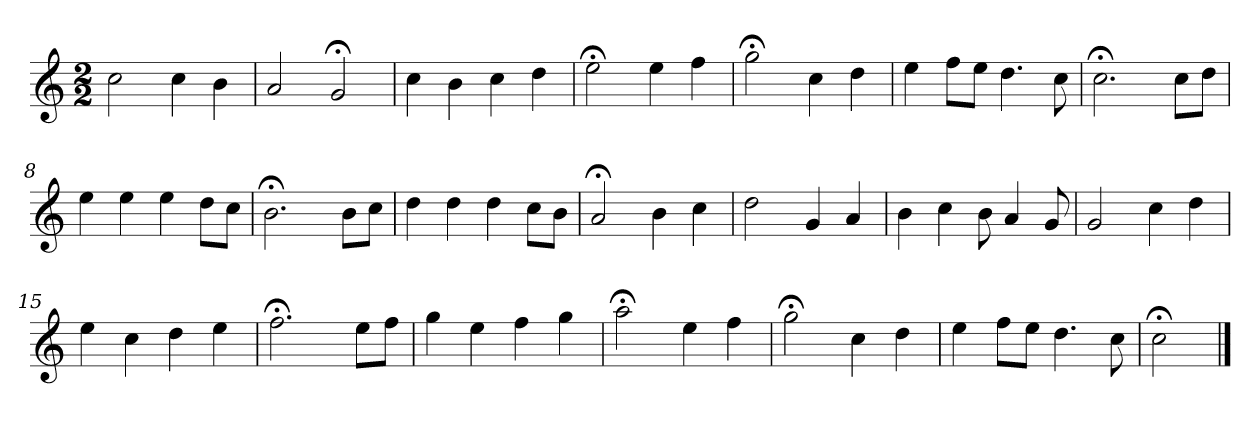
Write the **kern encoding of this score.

**kern
*part1
*staff1
*k[]
*C:
*M2/2
*MM120
=1
2cc
4cc
4b
=2
2a
2g;<
=3
4cc
4b
4cc
4dd
=4
2ee;<
4ee
4ff
=5
2gg;<
4cc
4dd
=6
4ee
8ffL
8eeJ
4.dd
8cc
=7
2.cc;<
8ccL
8ddJ
=8
4ee
4ee
4ee
8ddL
8ccJ
=9
2.b;<
8bL
8ccJ
=10
4dd
4dd
4dd
8ccL
8bJ
=11
2a;<
4b
4cc
=12
2dd
4g
4a
=13
4b
4cc
8b
4a
8g
=14
2g
4cc
4dd
=15
4ee
4cc
4dd
4ee
=16
2.ff;<
8eeL
8ffJ
=17
4gg
4ee
4ff
4gg
=18
2aa;<
4ee
4ff
=19
2gg;<
4cc
4dd
=20
4ee
8ffL
8eeJ
4.dd
8cc
=21
2cc;<
==
*-
